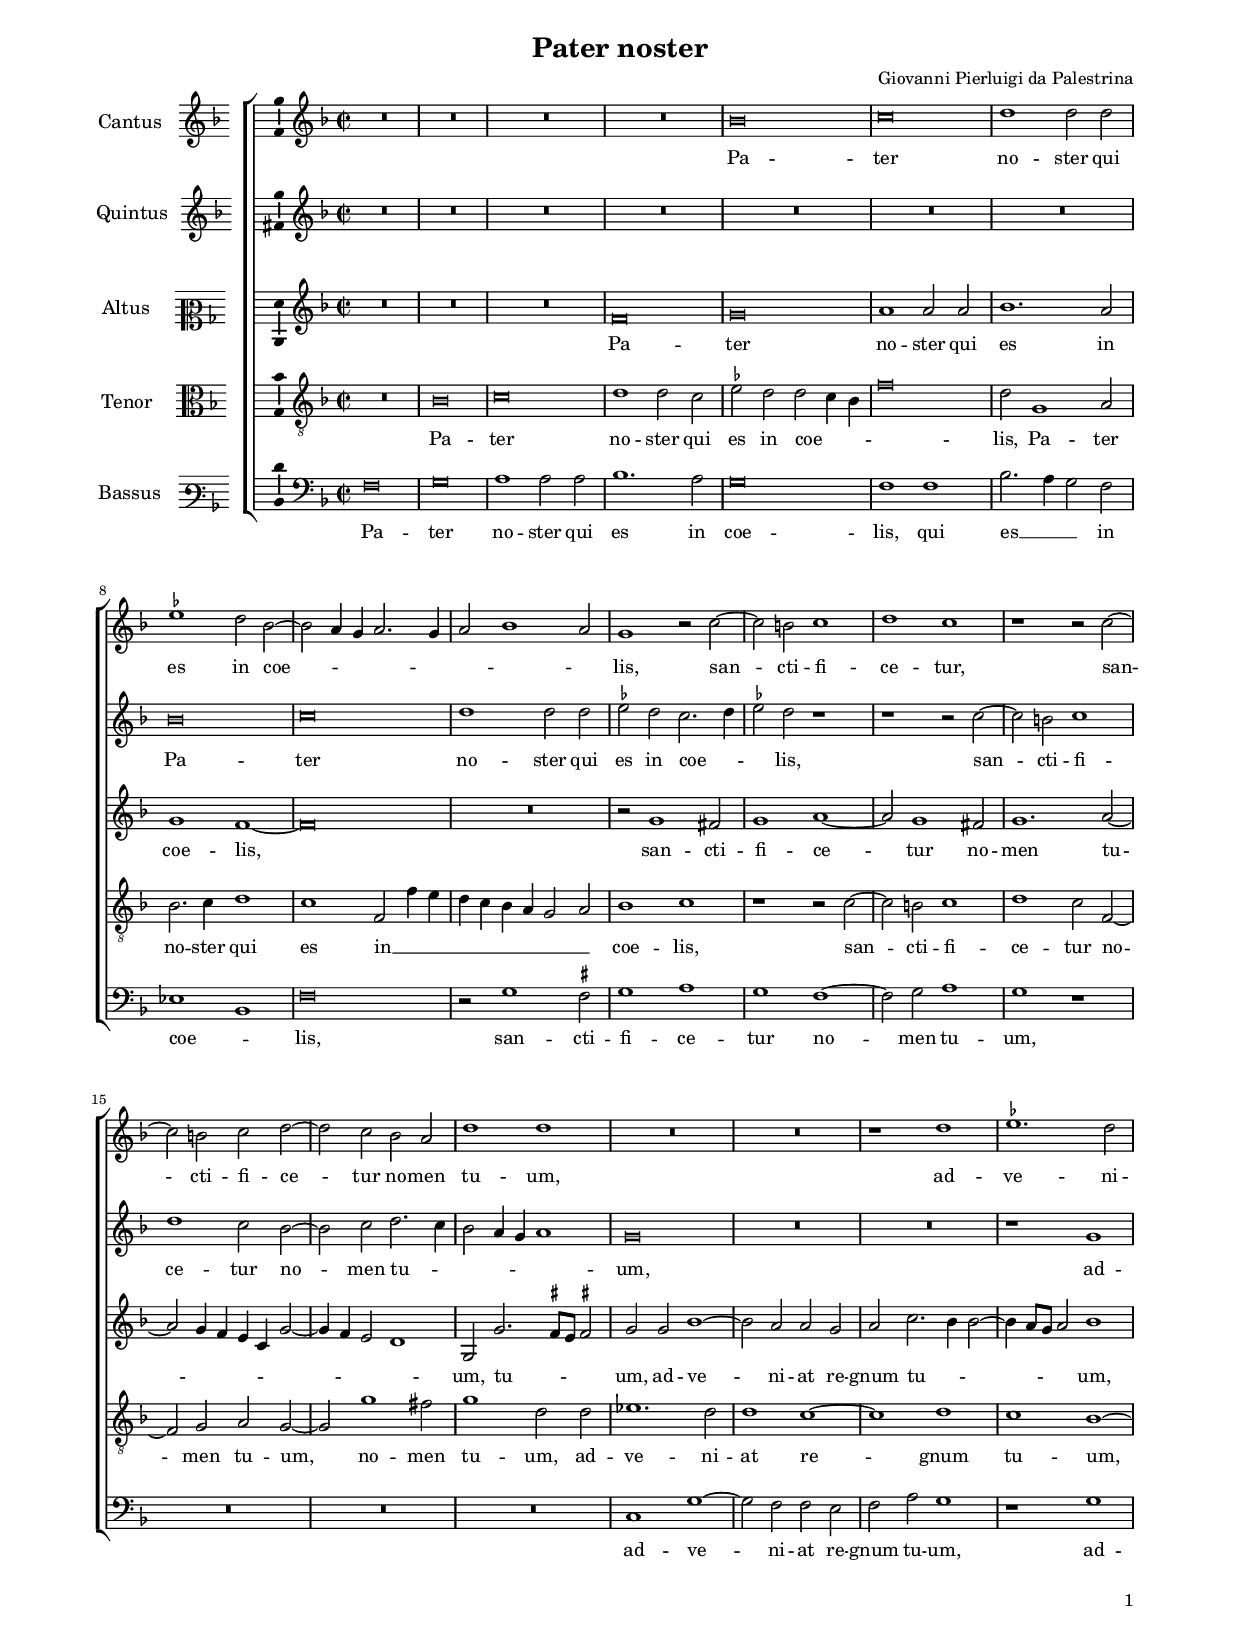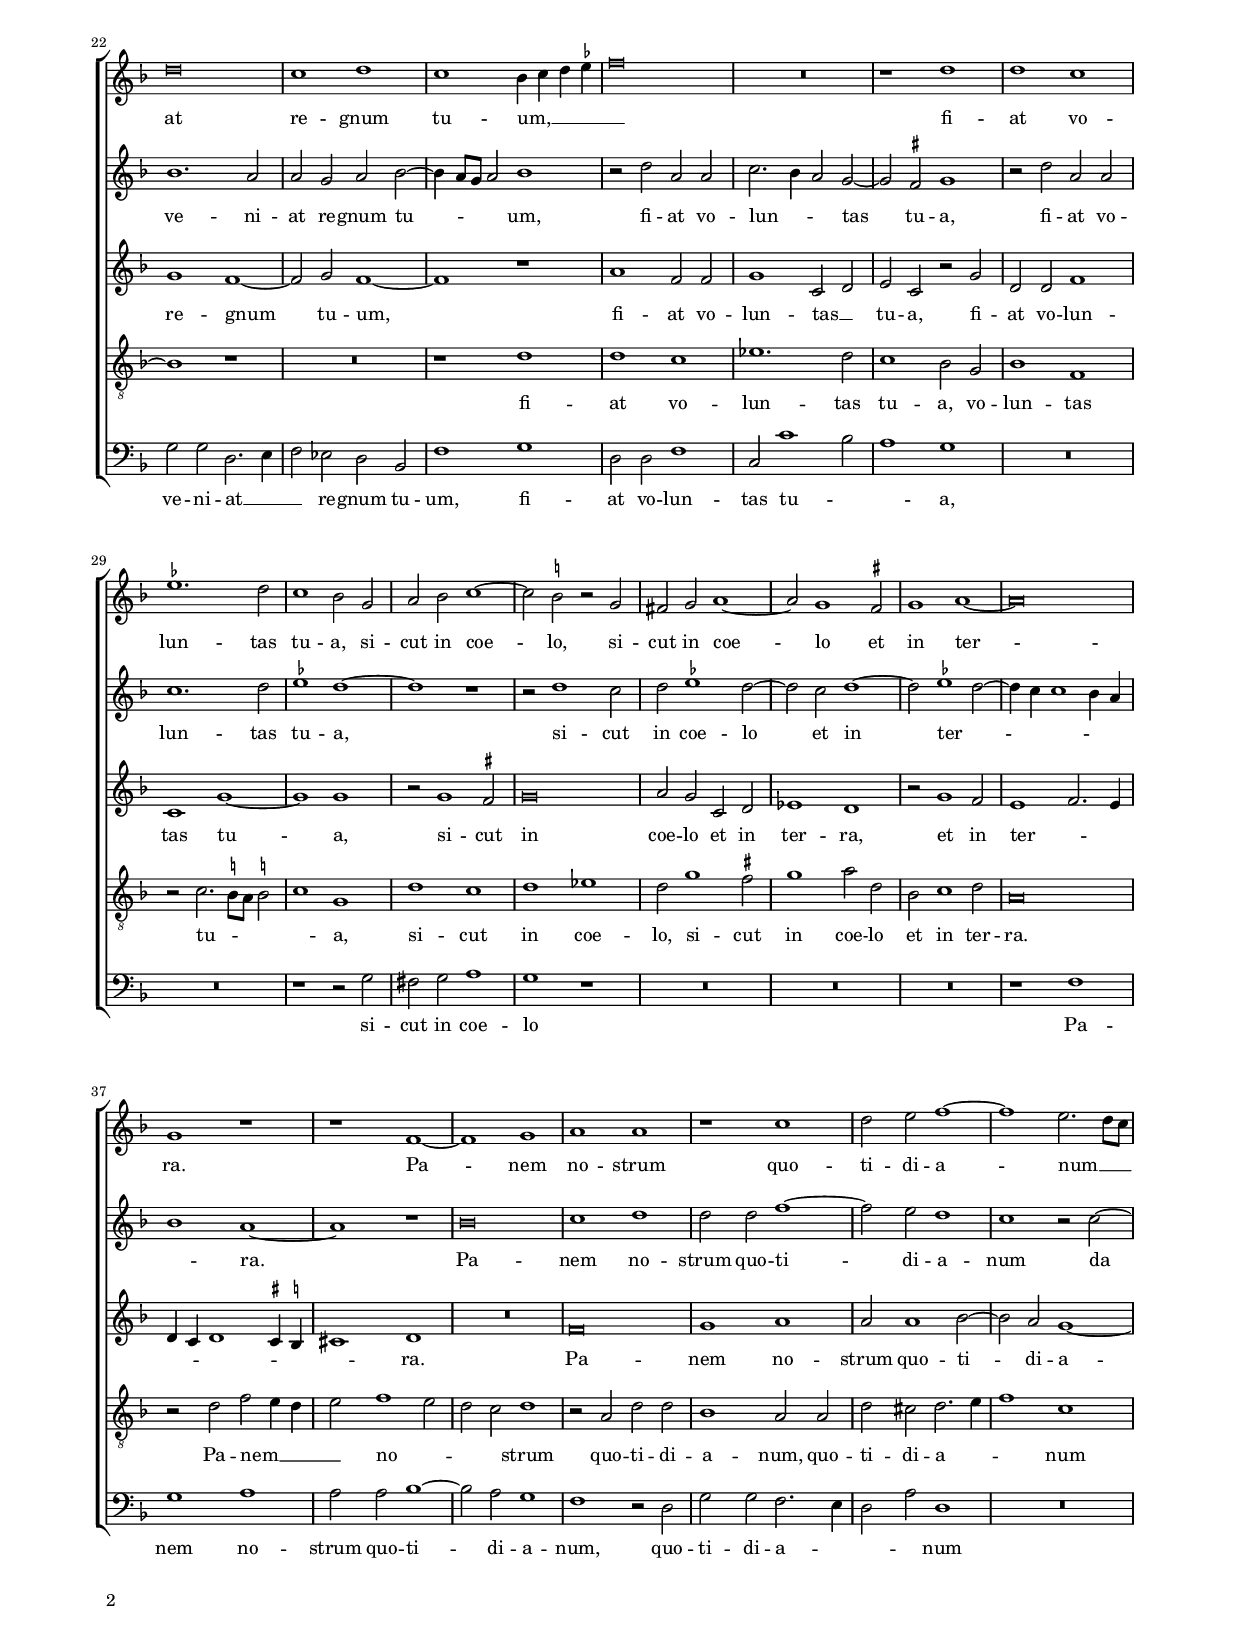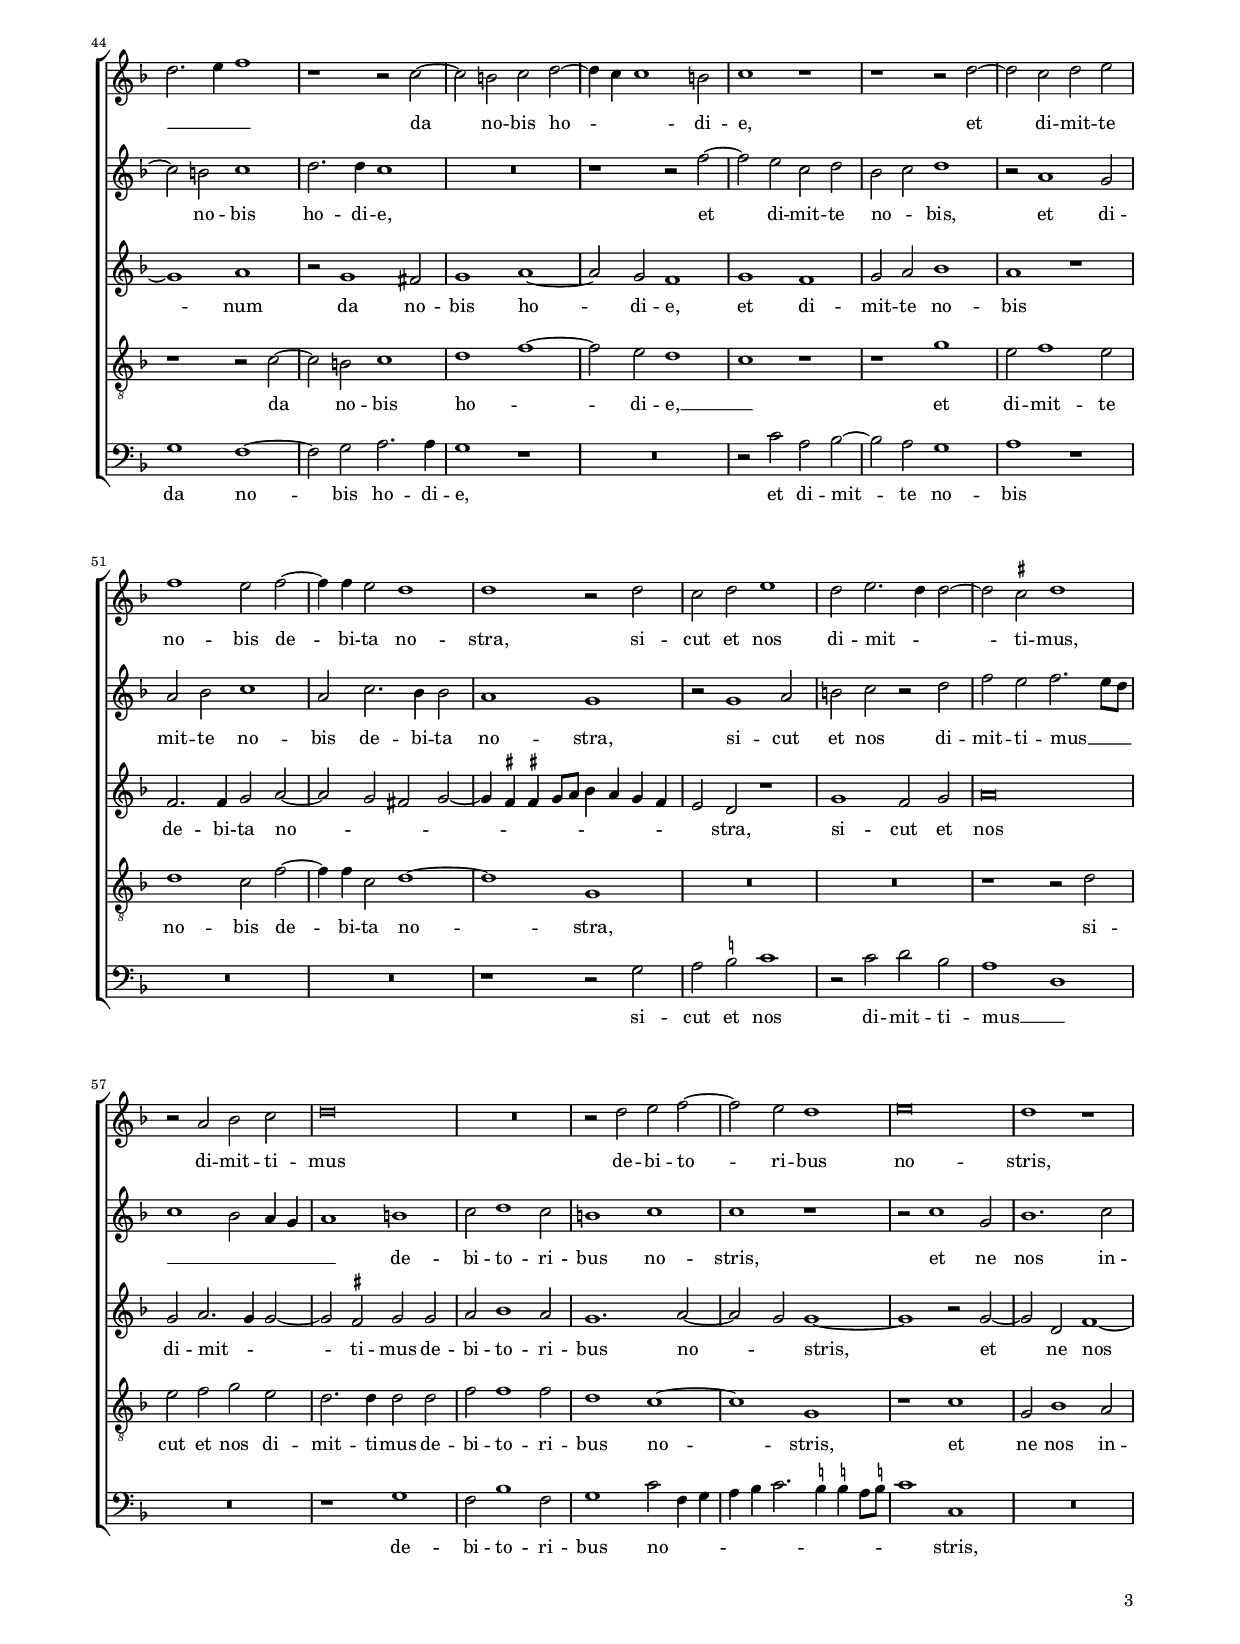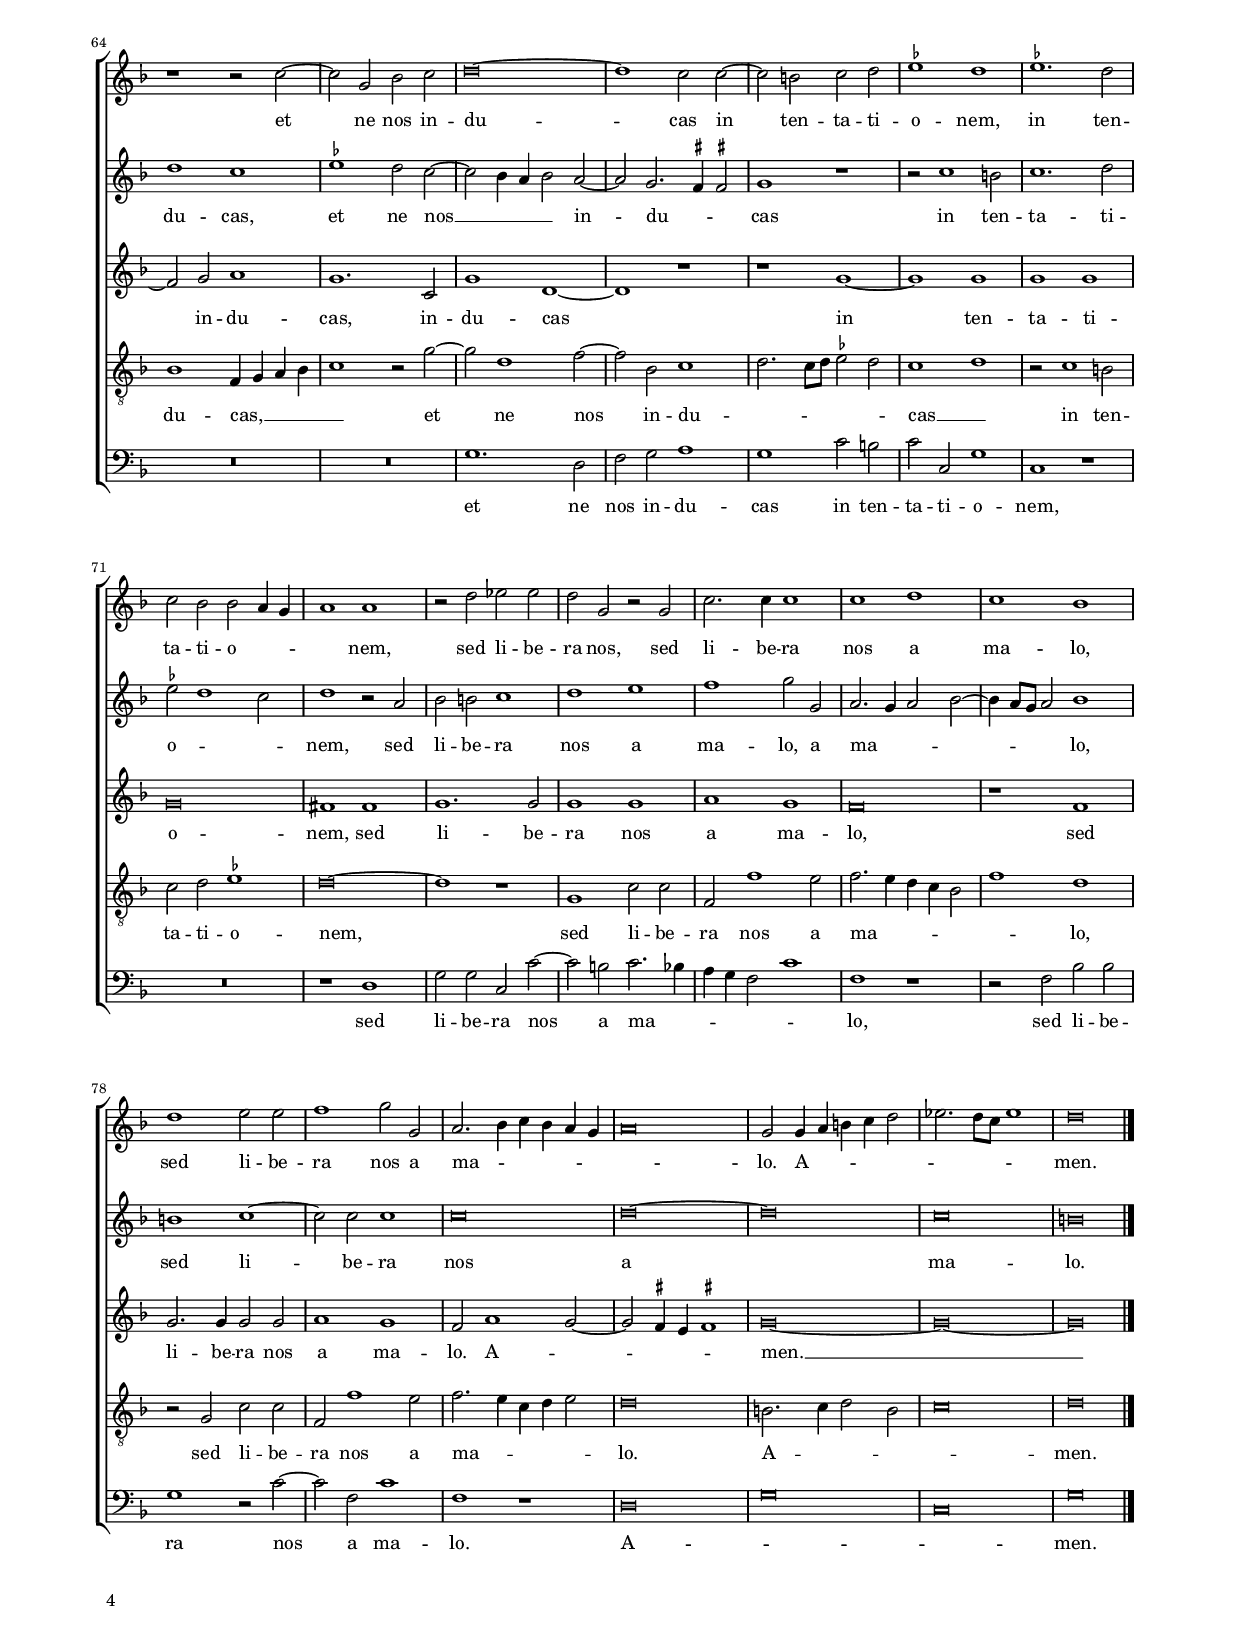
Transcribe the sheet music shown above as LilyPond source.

\header
{
  title="Pater noster"
  composer="Giovanni Pierluigi da Palestrina"
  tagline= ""
}

\version "2.20.0"
\language deutsch
#(set-global-staff-size 15)
% #(set-default-paper-size "letter")
#(ly:set-option 'point-and-click #f)


\paper
	{
	top-margin = 1.8 \cm
	bottom-margin = 1.2 \cm
	left-margin = 1.8 \cm
	right-margin = 1.8 \cm
	ragged-bottom = ##f
	ragged-last-bottom = ##t
	print-page-number = ##f
	system-system-spacing = #'((basic-distance . 17) (minimum-distance . 14) (padding . 7) (strechability . 150))
    oddFooterMarkup=\markup   \fill-line { "" \fromproperty #'page:page-number-string }
    evenFooterMarkup=\markup  \fill-line { \fromproperty #'page:page-number-string "" }
    last-bottom-spacing = #'((basic-distance . 12) (minimum-distance . 7) (padding . 4))
	systems-per-page = 3
%   page-count = 4
%	min-systems-per-page = 3
%	print-all-headers = ##t
%	print-first-page-number = ##t
%	first-page-number = 1
	}

	
global = {
    % \set Staff.autoBeaming = ##f
	\key f \major
	\time 2/2 \set Score.measureLength = #(ly:make-moment 2/1)
    \set Score.tempoHideNote = ##t
    \tempo 2 = 90
    \skip 1*2*84 \bar "|."
	}

	ficta = { \once \set suggestAccidentals = ##t }

	forget = #(define-music-function (music) (ly:music?) #{
		\accidentalStyle forget
		$music
		\accidentalStyle default
		#})


incipitcantus = \markup { \score {
	{
	\set Staff.instrumentName = \markup { \fontsize #1 "Cantus" }
	\key f \major
	\clef violin
	s4 \bar ""
	}
	\layout  {
	raggedright = ##t
	indent = 1.6 \cm
	line-width = 2.2\cm
	\context { \Staff \remove Time_signature_engraver }
	\override Staff.Clef.Y-extent = #'(0 . 0)
	}} \hspace #1 }


incipitquintus = \markup { \score {
	{
	\set Staff.instrumentName = \markup { \fontsize #1 "Quintus" }
	\key f \major
	\clef violin
	s4 \bar ""
	}
	\layout  {
	raggedright = ##t
	indent = 1.6 \cm
	line-width = 2.2\cm
	\context { \Staff \remove Time_signature_engraver }
	\override Staff.Clef.Y-extent = #'(0 . 0)
	}} \hspace #1 }

      
incipitaltus = \markup { \score {
	{
	\set Staff.instrumentName = \markup { \fontsize #1 "Altus" }
	\key f \major
	\clef mezzosoprano
	s4 \bar ""
	}
	\layout  {
	raggedright = ##t
	indent = 1.6 \cm
	line-width = 2.2\cm
	\context { \Staff \remove Time_signature_engraver }
	\override Staff.Clef.Y-extent = #'(0 . 0)
	}} \hspace #1 }


incipittenor = \markup { \score {
	{
	\set Staff.instrumentName = \markup { \fontsize #1 "Tenor" }
	\key f \major
	\clef alto
	s4 \bar ""
	}
	\layout  {
	raggedright = ##t
	indent = 1.6 \cm
	line-width = 2.2\cm
	\context { \Staff \remove Time_signature_engraver }
	\override Staff.Clef.Y-extent = #'(0 . 0)
	}} \hspace #1 }
      
      
incipitbassus = \markup { \score {
	{
	\set Staff.instrumentName = \markup { \fontsize #1 "Bassus" }
	\key f \major
	\clef varbaritone
	s4 \bar ""
	}
	\layout  {
	raggedright = ##t
	indent = 1.6 \cm
	line-width = 2.2\cm
	\context { \Staff \remove Time_signature_engraver }
	\override Staff.Clef.Y-extent = #'(0 . 0)
	}} \hspace #1 }


cantus =  \relative c''
	{
	R\breve
	R\breve
	R\breve
	R\breve
%5
	b\breve |
	c\breve
	d1 d2 d
	\ficta es1 d2 b~
	b2 a4 g a2. g4
%10
	a2 b1 a2 |
	g1 r2 c~
	c2 h c1
	d1 c
	r1 r2 c~
%15
	c2 h c d~ |
	d2 c b a
	d1 d
	R\breve
	R\breve
%20
	r1 d |
	\ficta es1. d2
	d\breve
	c1 d
	c1 b4 c d \ficta es
%25
	f\breve |
	R\breve
	r1 d
	d1 c
	\ficta es1. d2
%30
	c1 b2 g |
	a2 b c1~
	c2 \ficta h r g
	fis2 g a1~
	a2 g1 \ficta fis2 
%35
	g1 a~ |
	a\breve
	g1 r
	r1 f~
	f1 g
%40
	a1 a |
	r1 c
	d2 e f1~
	f1 e2. d8 c
	d2. e4 f1
%45
	r1 r2 c~ |
	c2 h c d~
	d4 c c1 h2
	c1 r
	r1 r2 d~
%50
	d2 c d e |
	f1 e2 f~
	f4 f e2 d1
	d1 r2 d
	c2 d e1
%55
	d2 e2. d4 d2~ |
	d2 \ficta cis d1
	r2 a b c
	d\breve
	R\breve
%60
	r2 d e f~ |
	f2 e d1
	e\breve
	d1 r
	r1 r2 c~
%65
	c2 g b c |
	d\breve~
	d1 c2 c~
	c2 h c d
	\ficta es1 d
%70
	\ficta es1. d2 |
	c2 b b a4 g
	a1 a
	r2 d es es
	d2 g, r g
%75
	c2. c4 c1 |
	c1 d
	c1 b
	d1 e2 e
	f1 g2 g,
%80
	a2. b4 c b a g |
	a\breve
	g2 g4 a h c d2
	es2. d8 c es1
	d\breve |
	}


quintus =  \relative c''
    {
	R\breve
	R\breve
	R\breve
	R\breve
%5
	R\breve |
	R\breve
	R\breve
	b\breve
	c\breve
%10
	d1 d2 d |
	\ficta es2 d c2. d4
	\ficta es2 d r1
	r1 r2 c~
	c2 h c1
%15
	d1 c2 b~ |
	b2 c d2. c4
	b2 a4 g a1
	g\breve
	R\breve
%20
	R\breve |
	r1 g
	b1. a2
	a2 g a b~
	b4 a8 g a2 b1
%25
	r2 d a a |
	c2. b4 a2 g~
	g2 \ficta fis g1
	r2 d' a a
	c1. d2
%30
	\ficta es1 d~ |
	d1 r
	r2 d1 c2
	d2 \ficta es1 d2~
	d2 c d1~
%35
	d2 \ficta es1 d2~ |
	d4 c c1 b4 a
	b1 a~
	a1 r
	b\breve
%40
	c1 d |
	d2 d f1~
	f2 e d1
	c1 r2 c~
	c2 h c1
%45
	d2. d4 c1 |
	R\breve
	r1 r2 f~
	f2 e c d
	b2 c d1
%50
	r2 a1 g2 |
	a2 b c1
	a2 c2. b4 b2
	a1 g
	r2 g1 a2
%55
	h2 c r d |
	f2 e f2. e8 d
	c1 b2 a4 g
	a1 h
	c2 d1 c2
%60
	h1 c |
	c1 r
	r2 c1 g2
	b1. c2
	d1 c
%65
	\ficta es1 d2 c~ |
	c2 b4 a b2 a~
	a2 g2. \ficta fis4 \ficta fis!2
	g1 r
	r2 c1 h2
%70
	c1. d2 |
	\ficta es2 d1 c2
	d1 r2 a
	b2 h c1
	d1 e
%75
	f1 g2 g, |
	a2. g4 a2 b~
	b4 a8 g a2 b1
	h1 c~
	c2 c c1
%80
	c\breve |
	d\breve~
	d\breve
	c\breve
	h\breve |	
	}


altus =  \relative c'
	{
	R\breve
	R\breve
	R\breve
	f\breve
%5
	g\breve |
	a1 a2 a
	b1. a2
	g1 f~
	f\breve
%10
	R\breve |
	r2 g1 fis2
	g1 a~
	a2 g1 fis2
	g1. a2~
%15
	a2 g4 f e c g'2~ |
	g4 f e2 d1
	g,2 g'2. \ficta fis8 e \ficta fis!2
	g2 g b1~
	b2 a a g
%20
	a2 c2. b4 b2~ |
	b4 a8 g a2 b1
	g1 f~
	f2 g f1~
	f1 r
%25
	a1 f2 f |
	g1 c,2 d
	e2 c r g'
	d2 d f1
	c1 g'~
%30
	g1 g |
	r2 g1 \ficta fis2
	g\breve
	a2 g c, d
	es1 d
%35
	r2 g1 f2 |
	e1 f2. e4
	d4 c d1 \ficta cis4 \ficta h
	cis1 d
	R\breve
%40
	f\breve |
	g1 a
	a2 a1 b2~
	b2 a g1~
	g1 a
%45
	r2 g1 fis2 |
	g1 a~
	a2 g f1
	g1 f
	g2 a b1
%50
	a1 r |
	f2. f4 g2 a~
	a2 g fis2 g2~
    g4 \ficta fis4 \ficta fis!4 g8 a b4 a g \forget f
	e2 d r1
%55
    g1 f2 g
	a\breve |
	g2 a2. g4 g2~
	g2 \ficta fis g g
	a2 b1 a2
%60
    g1. a2~
	a2 g g1~ |
	g1 r2 g~
	g2 d f1~
	f2 g a1
%65
    g1. c,2
	g'1 d~ |
	d1 r
	r1 g~
	g1 g
%70
    g1 g
	g\breve |
	fis1 fis
	g1. g2
	g1 g
%75
    a1 g
	f\breve |
	r1 f
	g2. g4 g2 g
	a1 g
%80
    f2 a1 g2~
	g2 \ficta fis4 e \ficta fis!1
	g\breve~
	g\breve~
	g\breve |
	}


tenor  =  \relative c'
	{
	R\breve
	b\breve
	c\breve
	d1 d2 c
%5
	\ficta es2 d d c4 b |
	f'\breve
	d2 g,1 a2
	b2. c4 d1
	c1 f,2 f'4 e
%10
	d4 c b a g2 a |
	b1 c
	r1 r2 c~
	c2 h c1
	d1 c2 f,~
%15
	f2 g a g~ |
	g2 g'1 fis2
	g1 d2 d
	es1. d2
	d1 c~
%20
	c1 d |
	c1 b~
	b1 r
	R\breve
	r1 d
%25
	d1 c |
	es1. d2
	c1 b2 g
	b1 f
	r2 c'2. \stemDown \ficta h8 a \stemNeutral \ficta h!2
%30
	c1 g |
	d'1 c
	d1 es
	d2 g1 \ficta fis2
	g1 a2 d,
%35
	b2 c1 d2 |
	a\breve
	r2 d f e4 d
	e2 f1 e2
	d2 c d1
%40
	r2 a d d |
	b1 a2 a
	d2 cis d2. e4
	f1 c
	r1 r2 c~
%45
	c2 h c1 |
	d1 f~
	f2 e d1
	c1 r
	r1 g'
%50
	e2 f1 e2 |
	d1 c2 f~
	f4 f c2 d1~
	d1 g,
	R\breve
%55
	R\breve |
	r1 r2 d'
	e2 f g e
	d2. d4 d2 d
    f2 f1 f2
%60
	d1 c~ |
	c1 g
	r1 c
	g2 b1 a2
	b1 f4 g a b
%65
	c1 r2 g'~ |
	g2 d1 f2~
	f2 b, c1
	d2. c8 d \ficta es2 d
	c1 d
%70
	r2 c1 h2 |
	c2 d \ficta es1
	d\breve~
	d1 r
	g,1 c2 c
%75
	f,2 f'1 e2 |
	f2. e4 d c b2
	f'1 d
	r2 g, c c
	f,2 f'1 e2
%80
	f2. e4 c4 d e2 |
	d\breve
	h2. c4 d2 h
	c\breve
	d\breve |
	}


bassus  =  \relative c
	{
	f\breve
	g\breve
	a1 a2 a
	b1. a2
%5
	g\breve |
	f1 f
	b2. a4 g2 f
	es1 b
	f'\breve
%10
	r2 g1 \ficta fis2 |
	g1 a
	g1 f~
	f2 g a1
	g1 r
%15
	R\breve  |
	R\breve
	R\breve
	c,1 g'~
	g2 f f e
%20
	f2 a g1 |
	r1 g
	g2 g d2. e4
	f2 es d b
	f'1 g
%25
	d2 d f1 |
	c2 c'1 b2
	a1 g
	R\breve
	R\breve
%30
	r1 r2 g |
	fis2 g a1
	g1 r
	R\breve
	R\breve
%35
	R\breve |
	r1 f
	g1 a
	a2 a b1~
	b2 a g1
%40
	f1 r2 d |
	g2 g f2. e4
	d2 a' d,1
	R\breve
	g1 f~
%45
	f2 g a2. a4 |
	g1 r
	R\breve
	r2 c a b~
	b2 a g1
%50
	a1 r |
	R\breve
	R\breve
	r1 r2 g
	a2 \ficta h c1
%55
	r2 c d b |
	a1 d,
	R\breve
	r1 g
	f2 b1 f2
%60
	g1 c2 f,4 g |
	a4 b c2. \ficta h4 \ficta h! a8 \ficta h!
	c1 c,
	R\breve
	R\breve
%65
	R\breve |
	g'1. d2
	f2 g a1
	g1 c2 h
	c2 c, g'1
%70
	c,1 r |
	R\breve
	r1 d
	g2 g c, c'~
	c2 h c2. b4
%75
	a4 g f2 c'1 |
	f,1 r
	r2 f b b
	g1 r2 c~
	c2 f, c'1
%80
	f,1 r |
	d\breve
	g\breve
	c,\breve
	g'\breve |
	}


lyricscantus = \lyricmode {
	Pa -- ter no -- ster qui es in coe -- _ _ _ _ _ _ _ lis,
    san -- cti -- fi -- ce -- tur,
    san -- cti -- fi -- ce -- tur no -- men tu -- um,
    ad -- ve -- ni -- at re -- gnum tu -- um, __ _ _ _ _
    fi -- at vo -- lun -- tas tu -- a,
    si -- cut in coe -- lo,
    si -- cut in coe -- lo
    et in ter -- ra.
    Pa -- nem no -- strum quo -- ti -- di -- a -- num __ _ _ _ _ _
    da no -- bis ho -- _ _ di -- e,
    et di -- mit -- te no -- bis de -- bi -- ta no -- stra,
    si -- cut et nos di -- mit -- _ _ ti -- mus,
    di -- mit -- ti -- mus
    de -- bi -- to -- ri -- bus no -- stris,
    et ne nos in -- du -- cas in ten -- ta -- ti -- o -- nem,
    in ten -- ta -- ti -- o -- _ _ _ nem,
    sed li -- be -- ra nos,
    sed li -- be -- ra nos a ma -- lo,
    sed li -- be -- ra nos a ma -- _ _ _ _ _ _ lo.
    A -- _ _ _ _ _ _ _ _ men.
	}


lyricsquintus = \lyricmode {
	Pa -- ter no -- ster qui es in coe -- _ _ lis,
    san -- cti -- fi -- ce -- tur no -- men tu -- _ _ _ _ _ um,
    ad -- ve -- ni -- at re -- gnum tu -- _ _ _ um,
    fi -- at vo -- lun -- _ _ tas tu -- a,
    fi -- at vo -- lun -- tas tu -- a,
    si -- cut in coe -- lo
    et in ter -- _ _ _ _ _ _ ra.
    Pa -- nem no -- strum quo -- ti -- di -- a -- num
    da no -- bis ho -- di -- e,
    et di -- mit -- te no -- _ bis,
    et di -- mit -- te no -- bis de -- bi -- ta no -- stra,
    si -- cut et nos di -- mit -- ti -- mus __ _ _ _ _ _ _ _ 
    de -- bi -- to -- ri -- bus no -- stris,
    et ne nos in -- du -- cas,
    et ne nos __ _ _ _ in -- du -- _ _ cas in ten -- ta -- ti -- o -- _ _ nem,
    sed li -- be -- ra nos a ma -- lo,
    a ma -- _ _ _ _ _ _ lo,
    sed li -- be -- ra nos a ma -- lo.
    A -- men.
	}


lyricsaltus = \lyricmode {
	Pa -- ter no -- ster qui es in coe -- lis,
    san -- cti -- fi -- ce -- tur no -- men tu -- _ _ _ _ _ _ _ _ um,
    tu -- _ _ _ um,
    ad -- ve -- ni -- at re -- gnum tu -- _ _ _ _ _ um,
    re -- gnum tu -- um,
    fi -- at vo -- lun -- tas __ _ tu -- a,
    fi -- at vo -- lun -- tas tu -- a,
    si -- cut in coe -- lo
    et in ter -- ra,
    et in ter -- _ _ _ _ _ _ _ _ ra.
    Pa -- nem no -- strum quo -- ti -- di -- a -- num
    da no -- bis ho -- di -- e,
    et di -- mit -- te no -- bis de -- bi -- ta no -- _ _ _ _ _ _ _ _ _ _ _ _ stra,
    si -- cut et nos di -- mit -- _ _ ti -- mus
    de -- bi -- to -- ri -- bus no -- _ stris,
    et ne nos in -- du -- cas,
    in -- du -- cas in ten -- ta -- ti -- o -- nem,
    sed li -- be -- ra nos a ma -- lo,
    sed li -- be -- ra nos a ma -- lo.
    A -- _ _ _ _ men. __
	}


lyricstenor = \lyricmode {
	Pa -- ter no -- ster qui es in coe -- _ _ _ lis,
    Pa -- ter no -- ster qui es in __ _ _ _ _ _ _ _ _ coe -- lis,
    san -- cti -- fi -- ce -- tur no -- men tu -- um,
    no -- men tu -- um,
    ad -- ve -- ni -- at re -- gnum tu -- um,
    fi -- at vo -- lun -- tas tu -- a,
    vo -- lun -- tas tu -- _ _ _ _ a,
    si -- cut in coe -- lo,
    si -- cut in coe -- lo
    et in ter -- ra.
    Pa -- nem __ _ _ _ no -- _ _ _ strum quo -- ti -- di -- a -- num,
    quo -- ti -- di -- a -- _ _ num
    da no -- bis ho -- _ di -- e, __ _
    et di -- mit -- te no -- bis de -- bi -- ta no -- stra,
    si -- cut et nos di -- mit -- ti -- mus
    de -- bi -- to -- ri -- bus no -- stris,
    et ne nos in -- du -- cas, __ _ _ _ _ 
    et ne nos in -- du -- _ _ _ _ _ cas __ _ in ten -- ta -- ti -- o -- nem,
    sed li -- be -- ra nos a ma -- _ _ _ _ _ lo,
    sed li -- be -- ra nos a ma -- _ _ _ _ lo.
    A -- _ _ _ _ men.
	}


lyricsbassus = \lyricmode {
	Pa -- ter no -- ster qui es in coe -- lis,
    qui es __ _ _ in coe -- _ lis,
    san -- cti -- fi -- ce -- tur no -- men tu -- um,
    ad -- ve -- ni -- at re -- gnum tu -- um,
    ad -- ve -- ni -- at __ _ _ re -- gnum tu -- um,
    fi -- at vo -- lun -- tas tu -- _ _ a,
    si -- cut in coe -- lo
    Pa -- nem no -- strum quo -- ti -- di -- a -- num,
    quo -- ti -- di -- a -- _ _ _ num
    da no -- bis ho -- di -- e,
    et di -- mit -- te no -- bis
    si -- cut et nos di -- mit -- ti -- mus __ _
    de -- bi -- to -- ri -- bus no -- _ _ _ _ _ _ _ _ _ _ stris,
    et ne nos in -- du -- cas in ten -- ta -- ti -- o -- nem,
    sed li -- be -- ra nos a ma -- _ _ _ _ _ lo,
    sed li -- be -- ra nos a ma -- lo.
    A -- _ _ men.
	}


\score
{  
    % \transpose {
	\new ChoirStaff \with { \override StaffGrouper.staff-staff-spacing.basic-distance = #12 }
	<<

	\new Staff << \global
	\new Voice="v1" {
		\set Staff.instrumentName=\incipitcantus
%		\set Staff.instrumentName= "S"
		\set Staff.midiInstrument = "reed organ"
		\clef violin
		\cantus }
	\new Lyrics \lyricsto "v1" {\lyricscantus }
	>>
   

	\new Staff << \global
	\new Voice="v5" {
		\set Staff.instrumentName=\incipitquintus
%		\set Staff.instrumentName= "Q"
		\set Staff.midiInstrument = "reed organ"
		\clef violin
		\quintus}
	\new Lyrics \lyricsto "v5" {\lyricsquintus }
	>>
    

	\new Staff << \global
	\new Voice="v2" {
		\set Staff.instrumentName=\incipitaltus
%		\set Staff.instrumentName= "A"
		\set Staff.midiInstrument = "reed organ"
                \clef violin % "G_8"
		\altus}
	\new Lyrics \lyricsto "v2" {\lyricsaltus }
	>>


	\new Staff << \global
	\new Voice="v3" {
		\set Staff.instrumentName=\incipittenor
%		\set Staff.instrumentName= "T"
		\set Staff.midiInstrument = "reed organ"
		\clef "G_8"
		\tenor }
	\new Lyrics \lyricsto "v3" {\lyricstenor }
	>>


	\new Staff << \global
	\new Voice="v4" {
		\set Staff.instrumentName=\incipitbassus
%		\set Staff.instrumentName= "B"
		\set Staff.midiInstrument = "reed organ"
		\clef bass 
		\bassus }
	\new Lyrics \lyricsto "v4" {\lyricsbassus}
	>>

	>>
	% } % transpose

	\layout
	{
	indent = 2.5\cm
	\context { \Lyrics \override VerticalAxisGroup.nonstaff-relatedstaff-spacing.padding = #1.4 }
%	\context { \Lyrics \override LyricText.font-size = #1 }
	\context { \Staff \override TimeSignature.break-visibility = #end-of-line-invisible }
	\context { \Staff \consists "Ambitus_engraver" }
%   \context { \Staff \consists "Custos_engraver" }
%   \context { \Staff \override Custos.style = #'mensural }
	\context { \Score \override BarNumber.padding = #2 }
	\context { \Voice \override NoteHead.style = #'baroque }
	}

\midi
	{
    	
	}

}


% EOF
